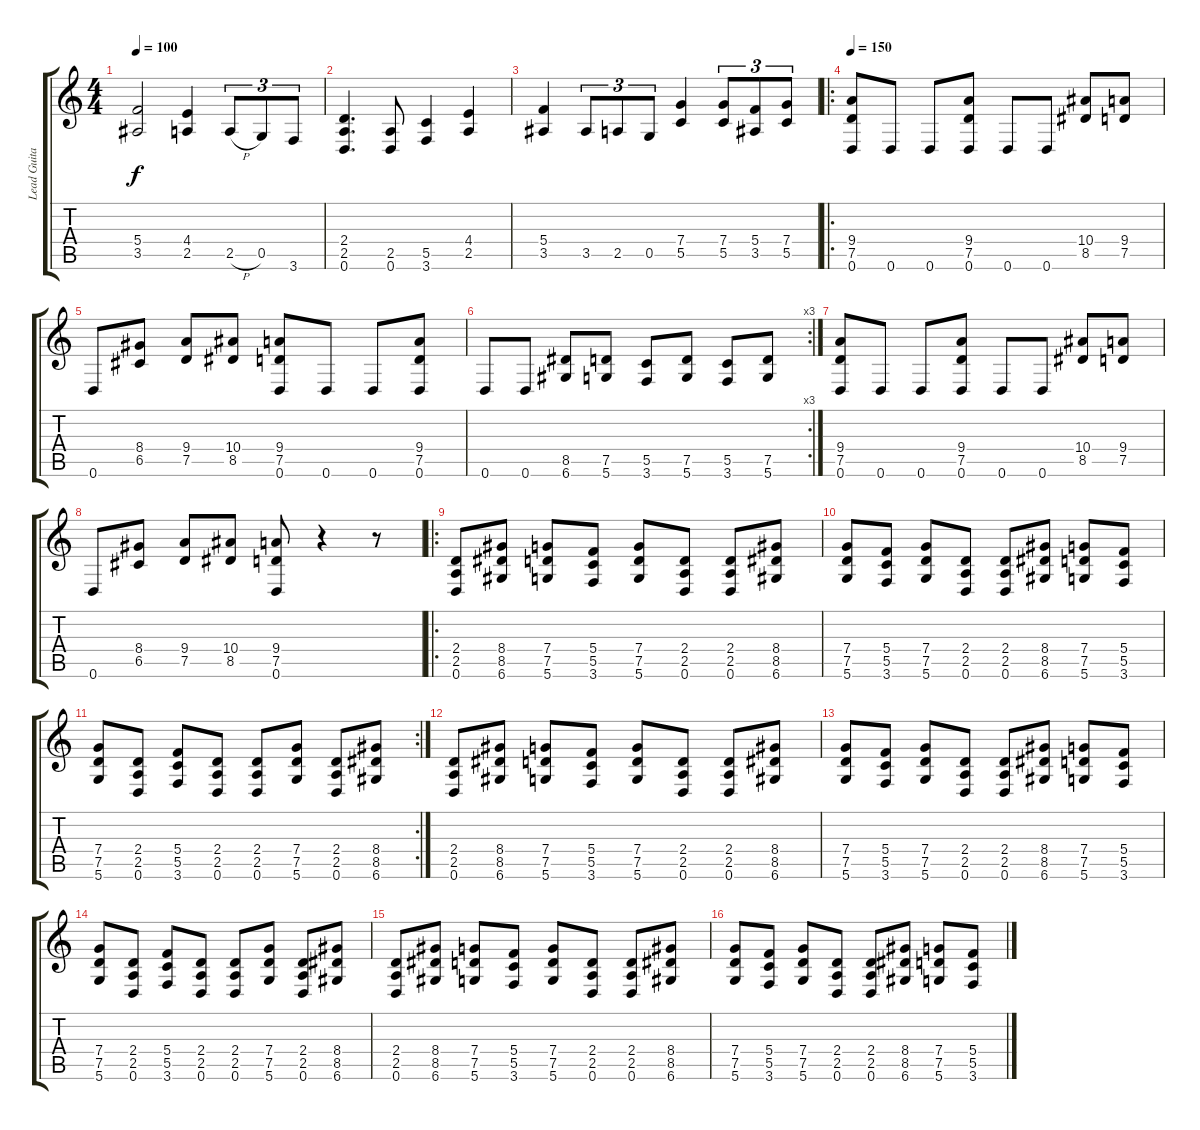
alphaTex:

\track ("Lead Guitar" "Lead Guita") {instrument distortionguitar}
\staff {score tabs}
\tuning (D4 A3 F3 C3 G2 D2) {hide}
\ts (4 4)
\tempo 100
\clef g2
\ks c
(5.4 3.5).2{dy f} (4.4 2.5).4 2.5{h}.8{tu (3 2)} 0.5.8{tu (3 2)} 3.6.8{tu (3 2)} |
(2.4 2.5 0.6).4{d} (2.5 0.6).8 (5.5 3.6).4 (4.4 2.5).4 |
(5.4 3.5).4 3.5.8{tu (3 2)} 2.5.8{tu (3 2)} 0.5.8{tu (3 2)} (7.4 5.5).4 (7.4 5.5).8{tu (3 2)} (5.4 3.5).8{tu (3 2)} (7.4 5.5).8{tu (3 2)} |
\ro
\tempo 150
(9.4 7.5 0.6).8 0.6.8 0.6.8 (9.4 7.5 0.6).8 0.6.8 0.6.8 (10.4 8.5).8 (9.4 7.5).8 |
0.6.8 (8.4 6.5).8 (9.4 7.5).8 (10.4 8.5).8 (9.4 7.5 0.6).8 0.6.8 0.6.8 (9.4 7.5 0.6).8 |
\rc 3
0.6.8 0.6.8 (8.5 6.6).8 (7.5 5.6).8 (5.5 3.6).8 (7.5 5.6).8 (5.5 3.6).8 (7.5 5.6).8 |
(9.4 7.5 0.6).8 0.6.8 0.6.8 (9.4 7.5 0.6).8 0.6.8 0.6.8 (10.4 8.5).8 (9.4 7.5).8 |
0.6.8 (8.4 6.5).8 (9.4 7.5).8 (10.4 8.5).8 (9.4 7.5 0.6).8 r.4 r.8 |
\ro
(2.4 2.5 0.6).8 (8.4 8.5 6.6).8 (7.4 7.5 5.6).8 (5.4 5.5 3.6).8 (7.4 7.5 5.6).8 (2.4 2.5 0.6).8 (2.4 2.5 0.6).8 (8.4 8.5 6.6).8 |
(7.4 7.5 5.6).8 (5.4 5.5 3.6).8 (7.4 7.5 5.6).8 (2.4 2.5 0.6).8 (2.4 2.5 0.6).8 (8.4 8.5 6.6).8 (7.4 7.5 5.6).8 (5.4 5.5 3.6).8 |
\rc 2
(7.4 7.5 5.6).8 (2.4 2.5 0.6).8 (5.4 5.5 3.6).8 (2.4 2.5 0.6).8 (2.4 2.5 0.6).8 (7.4 7.5 5.6).8 (2.4 2.5 0.6).8 (8.4 8.5 6.6).8 |
(2.4 2.5 0.6).8 (8.4 8.5 6.6).8 (7.4 7.5 5.6).8 (5.4 5.5 3.6).8 (7.4 7.5 5.6).8 (2.4 2.5 0.6).8 (2.4 2.5 0.6).8 (8.4 8.5 6.6).8 |
(7.4 7.5 5.6).8 (5.4 5.5 3.6).8 (7.4 7.5 5.6).8 (2.4 2.5 0.6).8 (2.4 2.5 0.6).8 (8.4 8.5 6.6).8 (7.4 7.5 5.6).8 (5.4 5.5 3.6).8 |
(7.4 7.5 5.6).8 (2.4 2.5 0.6).8 (5.4 5.5 3.6).8 (2.4 2.5 0.6).8 (2.4 2.5 0.6).8 (7.4 7.5 5.6).8 (2.4 2.5 0.6).8 (8.4 8.5 6.6).8 |
(2.4 2.5 0.6).8 (8.4 8.5 6.6).8 (7.4 7.5 5.6).8 (5.4 5.5 3.6).8 (7.4 7.5 5.6).8 (2.4 2.5 0.6).8 (2.4 2.5 0.6).8 (8.4 8.5 6.6).8 |
(7.4 7.5 5.6).8 (5.4 5.5 3.6).8 (7.4 7.5 5.6).8 (2.4 2.5 0.6).8 (2.4 2.5 0.6).8 (8.4 8.5 6.6).8 (7.4 7.5 5.6).8 (5.4 5.5 3.6).8
